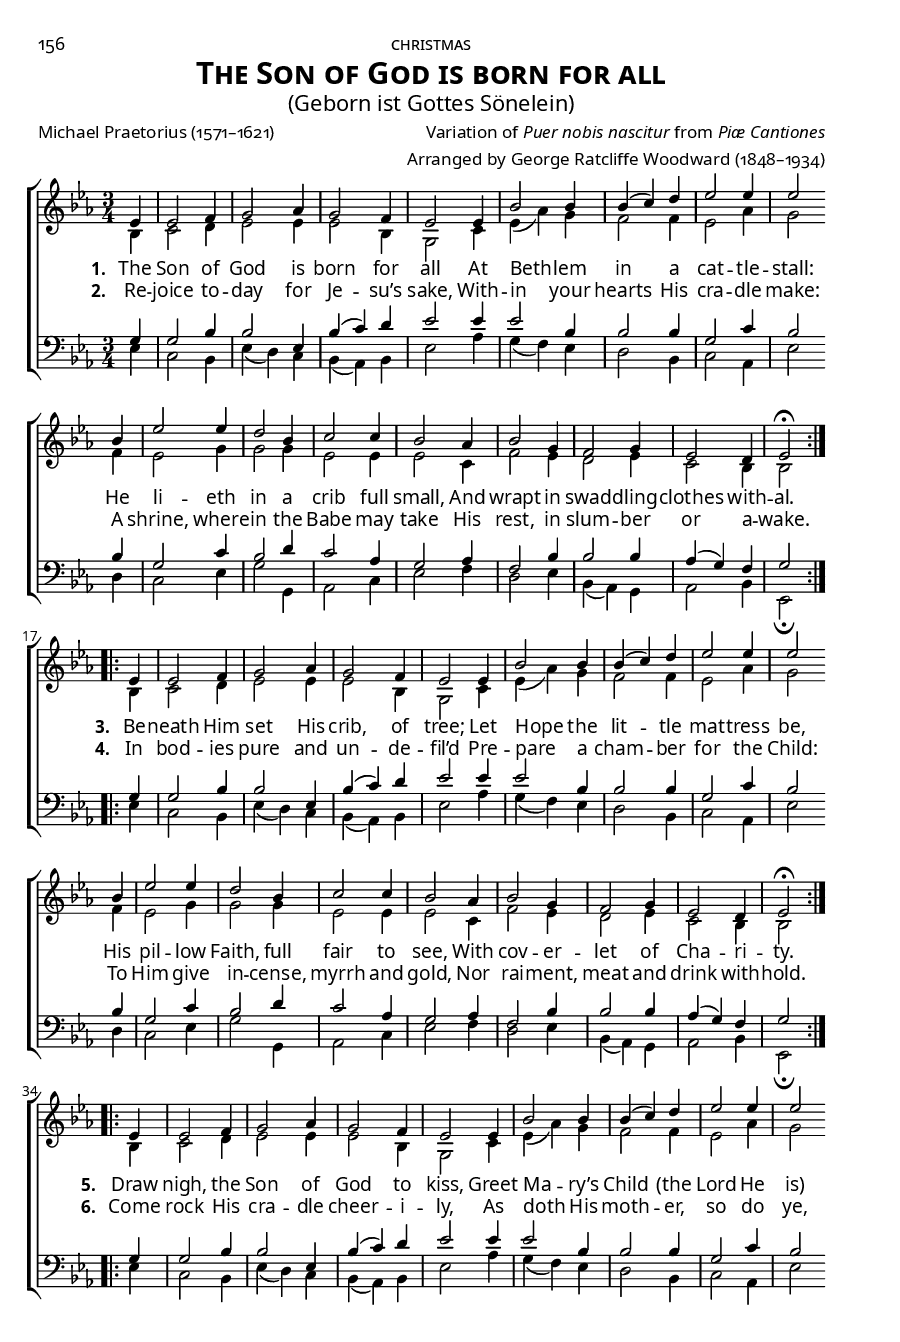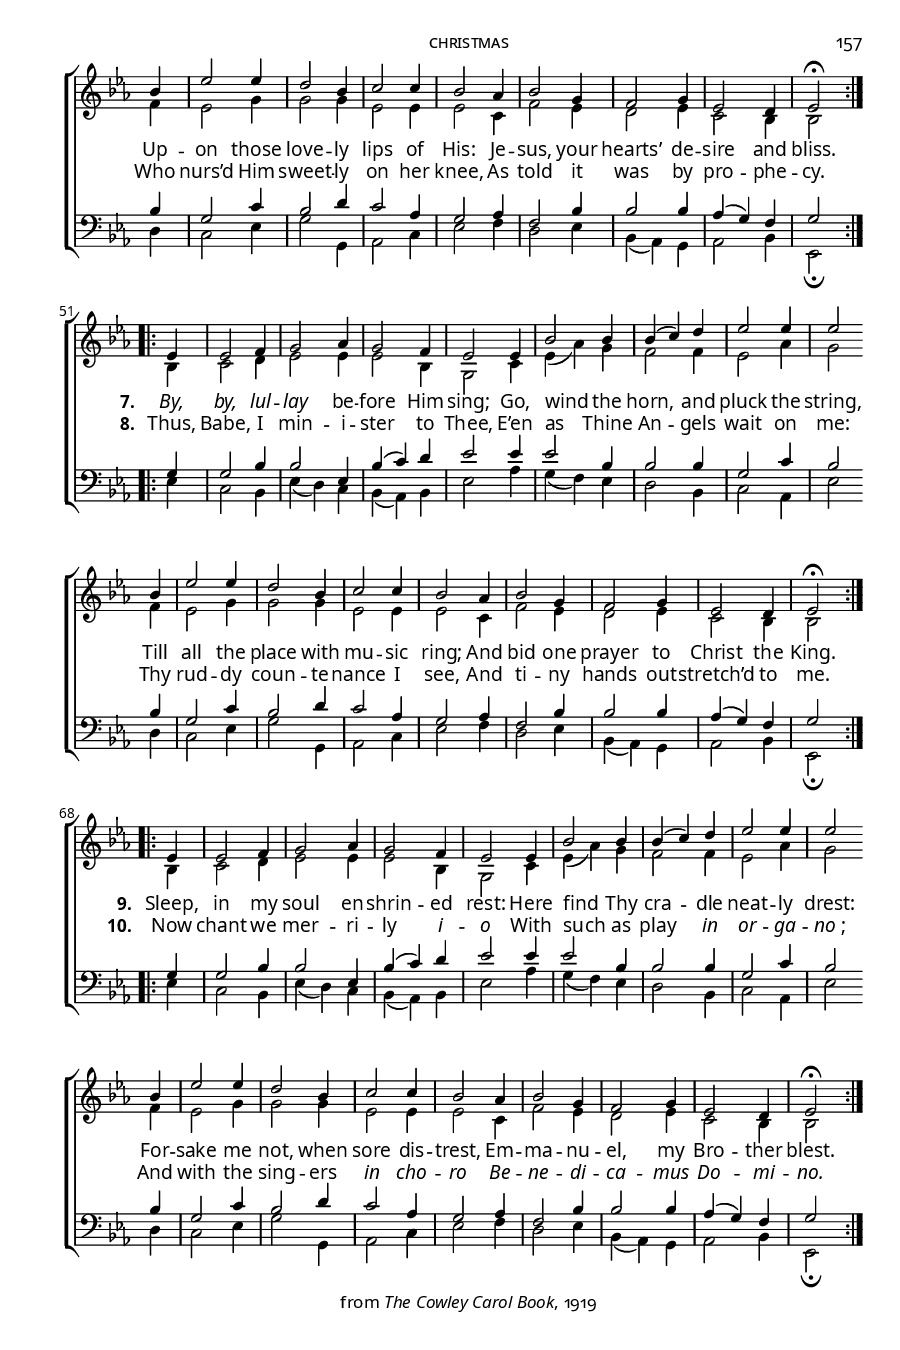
\version "2.14.2"
\include "util.ly"
\header {
  title = \markup{\override #'(font-name . "Garamond Premier Pro Semibold"){ \abs-fontsize #15 \smallCapsOldStyle"The Son of God is born for all"}}
  subtitle = \markup{\override #'(font-name . "Garamond Premier Pro"){ \abs-fontsize #10.5 "(Geborn ist Gottes Sönelein)"}}
  poet = \markup\oldStyleNum"Michael Praetorius (1571–1621)"
  composer = \markup{"Variation of" \italic"Puer nobis nascitur" from \italic "Piæ Cantiones"}
  arranger = \markup\oldStyleNum"Arranged by George Ratcliffe Woodward (1848–1934)"
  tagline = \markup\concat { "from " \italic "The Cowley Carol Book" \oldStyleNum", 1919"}
}
\paper {
  %print-all-headers = ##f
  paper-height = 9\in
  paper-width = 6\in
  indent = 0\in
  %system-system-spacing = #'((basic-distance . 10) (padding . 0))
  system-system-spacing =
    #'((basic-distance . 0)
       (minimum-distance . 0)
       (padding . -5)
       (stretchability . 100))
  ragged-last-bottom = ##f
  ragged-bottom = ##f
  two-sided = ##t
  inner-margin = 0.5\in
  outer-margin = 0.25\in
  top-margin = 0.25\in
  bottom-margin = 0.25\in
  first-page-number = #156
  print-first-page-number = ##t
  headerLine = \markup{\override #'(font-name . "Garamond Premier Pro") \smallCapsOldStyle"christmas"}
  oddHeaderMarkup = \markup\fill-line{
     \override #'(font-name . "Garamond Premier Pro")\abs-fontsize #8.5
     \combine 
        \fill-line{"" \on-the-fly #print-page-number-check-first
        \oldStylePageNum""
        }
        \fill-line{\headerLine}
  }
  evenHeaderMarkup = \markup {
     \override #'(font-name . "Garamond Premier Pro")\abs-fontsize #8.5
     \combine
        \on-the-fly #print-page-number-check-first
        \oldStylePageNum""
        \fill-line{\headerLine}
  }
}
#(set-global-staff-size 15) \paper{ #(define fonts (make-pango-font-tree "GoudyOlSt BT" "Garamond Premier Pro" "Garamond Premier Pro" (/ 15 20))) }
global = {
  \key ees \major
  \time 3/4
  \autoBeamOff
  \override DynamicLineSpanner #'staff-padding = #0.0
  \override DynamicLineSpanner #'Y-extent = #'(-1 . 1)
}

sopMusic = \relative c' {
  \repeat volta 3 {
    \partial 4 ees4 |
    ees2 f4 |
    g2 aes4 |
    g2 f4 |
    ees2 \bar "" ees4 |
    bes'2 bes4 |
    
    bes4( c) d |
    ees2 ees4 |
    ees2 \bar "" \break bes4 |
    ees2 ees4 |
    d2 bes4 |
    
    c2 c4 |
    bes2 \bar "" aes4 |
    bes2 g4 |
    f2 g4 |
    ees2 d4 |
    \partial 2 ees2\fermata \break
  }
}
sopWords = \lyricmode {
  
}

altoMusic = \relative c' {
  bes4 |
  c2 d4 |
  ees2 ees4 |
  ees2 bes4 |
  g2 c4 |
  ees( aes) g |
  
  f2 f4 |
  ees2 aes4 |
  g2 f4 |
  ees2 g4 |
  g2 g4 |
  
  ees2 ees4 |
  ees2 c4 |
  f2 ees4 |
  d2 ees4 |
  c2 bes4 |
  bes2
}
altoWords = \lyricmode {
  \dropLyricsIX
  \set stanza = #"1. "
  The Son of God is born for all
  At Beth -- lem in a cat -- tle -- stall:
  He li -- eth in a crib full small,
  And wrapt in swad -- dling -- clothes with -- al.
  
  \set stanza = #"3. "
  Be -- neath Him set His crib, of tree;
  Let Hope the lit -- tle mat -- tress be,
  His pil -- low Faith, full fair to see,
  With cov -- er -- let of Cha -- ri -- ty.
  
  \set stanza = #"5. "
  Draw nigh, the Son of God to kiss,
  Greet Ma -- ry’s Child "(the" Lord He is)
  Up -- on those love -- ly lips of His:
  Je -- sus, your hearts’ de -- sire and bliss.
  
  \set stanza = #"7. "
  \markup\italic By, \markup\italic by, \markup\italic lul -- \markup\italic lay be -- fore Him sing;
  Go, wind the horn, and pluck the string,
  Till all the place with mu -- sic ring;
  And bid one prayer to Christ the King.
  
  \set stanza = #"9. "
  Sleep, in my soul en -- shrin -- ed rest:
  Here find Thy cra -- dle neat -- ly drest:
  For -- sake me not, when sore dis -- trest,
  Em -- ma -- nu -- el, my Bro -- ther blest.
}
altoWordsII = \lyricmode {
  \dropLyricsIX
  \set stanza = #"2. "
  Re -- joice to -- day for Je -- su’s sake,
  With -- in your hearts His cra -- dle make:
  A shrine, where -- in the Babe may take
  His rest, in slum -- ber or a -- wake.
  
  
  \set stanza = #"4. "
  In bod -- ies pure and un -- de -- fil’d
  Pre -- pare a cham -- ber for the Child:
  To Him give in -- cense, myrrh and gold,
  Nor rai -- ment, meat and drink with -- hold.
  
  \set stanza = #"6. "
  Come rock His cra -- dle cheer -- i -- ly,
  As doth His moth -- er, so do ye,
  Who nurs’d Him sweet -- ly on her knee,
  As told it was by pro -- phe -- cy.
  
  \set stanza = #"8. "
  Thus, Babe, I min -- i -- ster to Thee,
  E’en as Thine An -- gels wait on me:
  Thy rud -- dy coun -- te -- nance I see,
  And ti -- ny hands out -- stretch’d to me.
  
  \set stanza = #"10. "
  Now chant we mer -- ri -- ly \markup\italic i -- \markup\italic o
  With such as play \markup\italic in \markup\italic or -- \markup\italic ga -- \markup{\italic "no" ";"}
  And with the sing -- ers \markup\italic in \markup\italic cho -- \markup\italic ro
  \markup\italic Be -- \markup\italic ne -- \markup\italic di -- \markup\italic ca -- \markup\italic mus \markup\italic Do -- \markup\italic mi -- \markup\italic no.
}
altoWordsIII = \lyricmode {
}
altoWordsIV = \lyricmode {
  
}
altoWordsV = \lyricmode {
  
}
altoWordsVI = \lyricmode {
  \set stanza = #"6. "
  \set ignoreMelismata = ##t
}
tenorMusic = \relative c' {
  g4 |
  g2 bes4 |
  bes2 ees,4 |
  bes'( c) d |
  ees2 ees4 |
  ees2 bes4 |
  
  bes2 bes4 |
  g2 c4 |
  bes2 bes4 |
  g2 c4 |
  bes2 d4 |
  
  c2 aes4 |
  g2 aes4 |
  f2 bes4 |
  bes2 bes4 |
  aes( g) f |
  g2
}
tenorWords = \lyricmode {

}

bassMusic = \relative c {
  ees4 |
  c2 bes4 |
  ees( d) c |
  bes( aes) bes |
  ees2 aes4 |
  g( f) ees |
  
  d2 bes4 |
  c2 aes4 |
  ees'2 d4 |
  c2 ees4 |
  g2 g,4 |
  
  aes2 c4 |
  ees2 f4 |
  d2 ees4 |
  bes( aes) g |
  aes2 bes4 |
  ees,2\fermata
}
bassWords = \lyricmode {

}

pianoRH = \relative c' {
  
}
pianoLH = \relative c' {
  
}

\score {
  <<
   \new ChoirStaff <<
    \new Staff = women <<
      \new Voice = "sopranos" { \voiceOne << \global \repeat unfold 5 \sopMusic >> }
      \new Voice = "altos" { \voiceTwo << \global \repeat unfold 5 \altoMusic >> }
    >>
    \new Lyrics \with { alignAboveContext = #"women" \override VerticalAxisGroup #'nonstaff-relatedstaff-spacing = #'((basic-distance . 1))} \lyricsto "sopranos" \sopWords
    \new Lyrics = "altosVI"  \with { alignBelowContext = #"women" } \lyricsto "altos" \altoWordsVI
    \new Lyrics = "altosV"  \with { alignBelowContext = #"women" } \lyricsto "altos" \altoWordsV
    \new Lyrics = "altosIV"  \with { alignBelowContext = #"women" } \lyricsto "altos" \altoWordsIV
    \new Lyrics = "altosIII"  \with { alignBelowContext = #"women" } \lyricsto "altos" \altoWordsIII
    \new Lyrics = "altosII"  \with { alignBelowContext = #"women" } \lyricsto "altos" \altoWordsII
    \new Lyrics = "altos"  \with { alignBelowContext = #"women" \override VerticalAxisGroup #'nonstaff-relatedstaff-spacing = #'((padding . -0.5))} \lyricsto "altos" \altoWords
   \new Staff = men <<
      \clef bass
      \new Voice = "tenors" { \voiceOne << \global \repeat unfold 5 \tenorMusic >> }
      \new Voice = "basses" { \voiceTwo << \global \repeat unfold 5 \bassMusic >> }
    >>
    \new Lyrics \with { alignAboveContext = #"men" \override VerticalAxisGroup #'nonstaff-relatedstaff-spacing = #'((basic-distance . 1)) } \lyricsto "tenors" \tenorWords
    \new Lyrics \with { alignBelowContext = #"men" \override VerticalAxisGroup #'nonstaff-relatedstaff-spacing = #'((basic-distance . 1)) } \lyricsto "basses" \bassWords
  >>
%    \new PianoStaff << \new Staff { \new Voice { \pianoRH } } \new Staff { \clef "bass" \pianoLH } >>
  >>
  \layout {
    \context {
      \Score
      %\override SpacingSpanner #'base-shortest-duration = #(ly:make-moment 1 8)
      %\override SpacingSpanner #'common-shortest-duration = #(ly:make-moment 1 4)
    }
    \context {
      % Remove all empty staves
      % \Staff \RemoveEmptyStaves \override VerticalAxisGroup #'remove-first = ##t
    }
  }
  \midi {
    %\tempo 4 = 90
    \set Staff.midiInstrument = "flute"
  
    \context {
      \Voice
      \remove "Dynamic_performer"
    }
  }
}
